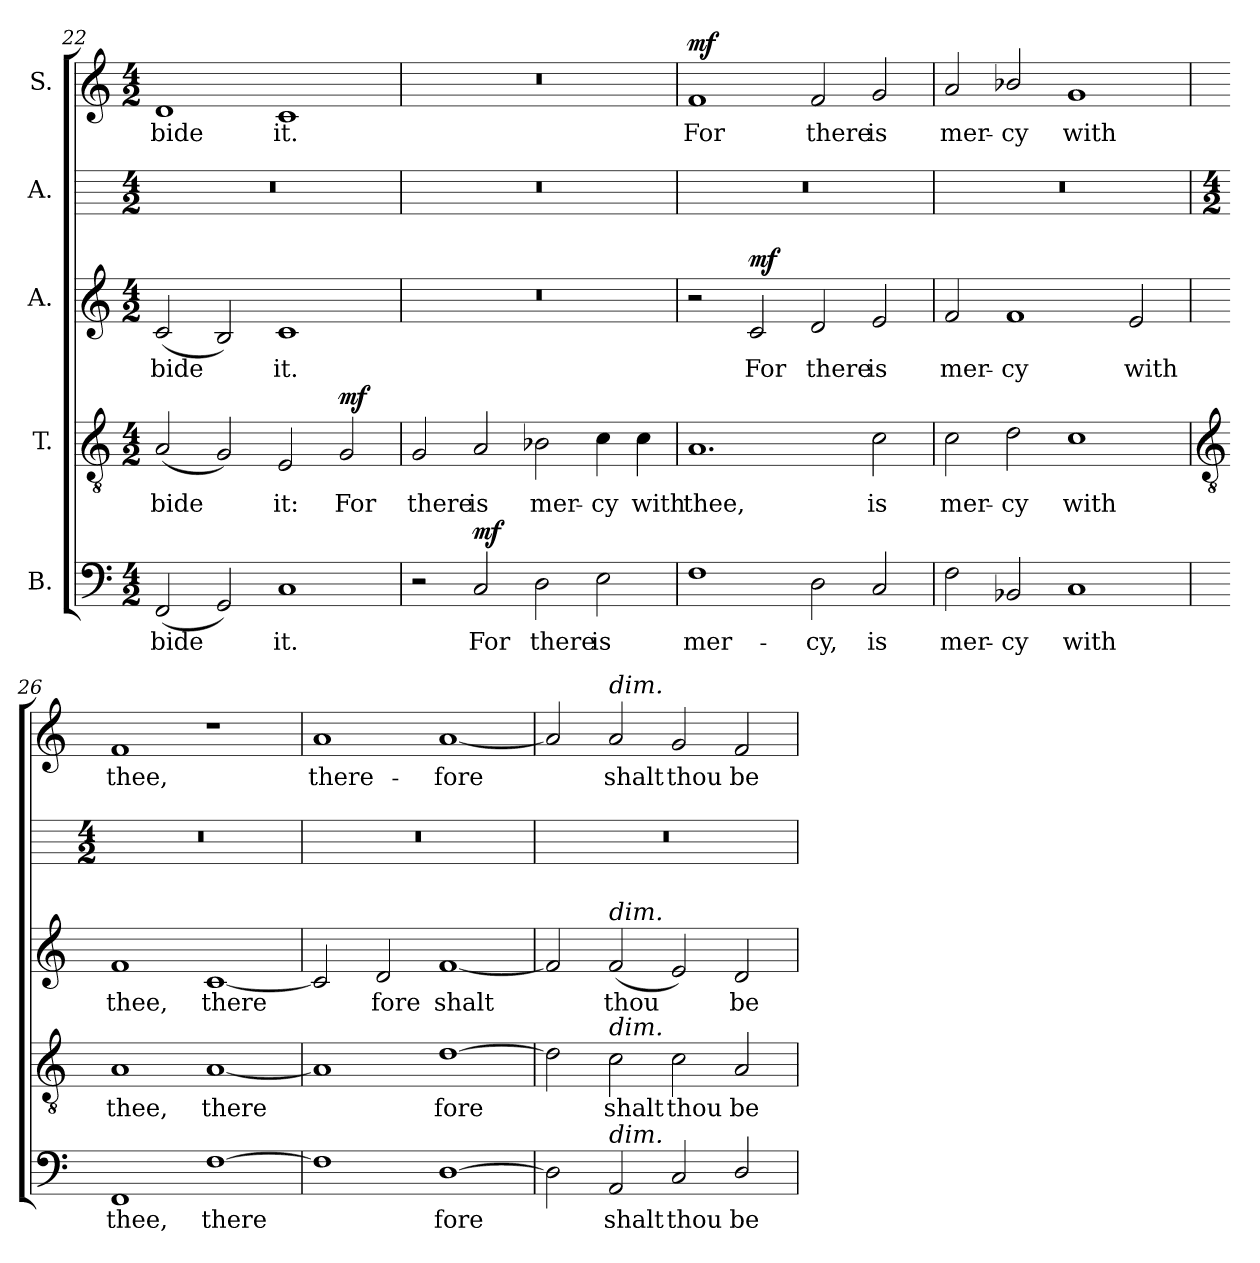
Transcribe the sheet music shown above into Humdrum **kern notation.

**kern	**text	**dynam	**kern	**text	**dynam	**kern	**text	**dynam	**kern	**kern	**text	**dynam
*part5	*part5	*part5	*part4	*part4	*part4	*part3	*part3	*part3	*part2	*part1	*part1	*part1
*staff5	*staff5	*staff5	*staff4	*staff4	*staff4	*staff3	*staff3	*staff3	*staff2	*staff1	*staff1	*staff1
*I"B.	*	*	*I"T.	*	*	*I"A.	*	*	*I"A.	*I"S.	*	*
*clefF4	*	*	*clefGv2	*	*	*clefG2	*	*	*	*clefG2	*	*
*k[]	*	*	*k[]	*	*	*k[]	*	*	*	*k[]	*	*
*C:	*	*	*C:	*	*	*C:	*	*	*	*C:	*	*
*M4/2	*	*	*M4/2	*	*	*M4/2	*	*	*M4/2	*M4/2	*	*
=22	=22	=22	=22	=22	=22	=22	=22	=22	=22	=22	=22	=22
!	!LO:LY:b	!	!	!LO:LY:b	!	!	!LO:LY:b	!	!	!	!LO:LY:b	!
(<2FF	-bide	.	(<2A	-bide	.	(<2c	-bide	.	0r	1d	-bide	.
2GG)	.	.	2G)	.	.	2B)	.	.	.	.	.	.
!	!LO:LY:b	!	!	!LO:LY:b	!	!	!LO:LY:b	!	!	!	!LO:LY:b	!
1C	it.	.	2E	it:	.	1c	it.	.	.	1c	it.	.
!	!	!	!	!LO:LY:b	!LO:DY:a	!	!	!	!	!	!	!
.	.	.	2G	For	mf	.	.	.	.	.	.	.
=23	=23	=23	=23	=23	=23	=23	=23	=23	=23	=23	=23	=23
!	!	!	!	!LO:LY:b	!	!	!	!	!	!	!	!
2r	.	.	2G	there	.	0r	.	.	0r	0r	.	.
!	!LO:LY:b	!LO:DY:a	!	!LO:LY:b	!	!	!	!	!	!	!	!
2C	For	mf	2A	is	.	.	.	.	.	.	.	.
!	!LO:LY:b	!	!	!LO:LY:b	!	!	!	!	!	!	!	!
2D	there	.	2B-X	mer-	.	.	.	.	.	.	.	.
!	!LO:LY:b	!	!	!LO:LY:b	!	!	!	!	!	!	!	!
2E	is	.	4c	-cy	.	.	.	.	.	.	.	.
!	!	!	!	!LO:LY:b	!	!	!	!	!	!	!	!
.	.	.	4c	with	.	.	.	.	.	.	.	.
=24	=24	=24	=24	=24	=24	=24	=24	=24	=24	=24	=24	=24
!	!LO:LY:b	!	!	!LO:LY:b	!	!	!	!	!	!	!LO:LY:b	!LO:DY:a
1F	mer-	.	1.A	thee,	.	2r	.	.	0r	1f	For	mf
!	!	!	!	!	!	!	!LO:LY:b	!LO:DY:a	!	!	!	!
.	.	.	.	.	.	2c	For	mf	.	.	.	.
!	!LO:LY:b	!	!	!	!	!	!LO:LY:b	!	!	!	!LO:LY:b	!
2D	-cy,	.	.	.	.	2d	there	.	.	2f	there	.
!	!LO:LY:b	!	!	!LO:LY:b	!	!	!LO:LY:b	!	!	!	!LO:LY:b	!
2C	is	.	2c	is	.	2e	is	.	.	2g	is	.
=25	=25	=25	=25	=25	=25	=25	=25	=25	=25	=25	=25	=25
!	!LO:LY:b	!	!	!LO:LY:b	!	!	!LO:LY:b	!	!	!	!LO:LY:b	!
2F	mer-	.	2c	mer-	.	2f	mer-	.	0r	2a	mer-	.
!	!LO:LY:b	!	!	!LO:LY:b	!	!	!LO:LY:b	!	!	!	!LO:LY:b	!
2BB-X	-cy	.	2d	-cy	.	1f	-cy	.	.	2b-X/	-cy	.
!	!LO:LY:b	!	!	!LO:LY:b	!	!	!	!	!	!	!LO:LY:b	!
1C	with	.	1c	with	.	.	.	.	.	1g	with	.
!	!	!	!	!	!	!	!LO:LY:b	!	!	!	!	!
.	.	.	.	.	.	2e	with	.	.	.	.	.
!!LO:LB:g=z
=26	=26	=26	=26	=26	=26	=26	=26	=26	=26	=26	=26	=26
*	*	*	*clefGv2	*	*	*	*	*	*	*	*	*
*	*	*	*	*	*	*	*	*	*M4/2	*	*	*
!	!LO:LY:b	!	!	!LO:LY:b	!	!	!LO:LY:b	!	!	!	!LO:LY:b	!
1FF	thee,	.	1A	thee,	.	1f	thee,	.	0r	1f	thee,	.
!	!LO:LY:b	!	!	!LO:LY:b	!	!	!LO:LY:b	!	!	!	!	!
[1F	there	.	[1A	there	.	[1c	there	.	.	1r	.	.
=27	=27	=27	=27	=27	=27	=27	=27	=27	=27	=27	=27	=27
!	!	!	!	!	!	!	!	!	!	!	!LO:LY:b	!
1F]	.	.	1A]	.	.	2c]	.	.	0r	1a	there-	.
!	!	!	!	!	!	!	!LO:LY:b	!	!	!	!	!
.	.	.	.	.	.	2d	fore	.	.	.	.	.
!	!LO:LY:b	!	!	!LO:LY:b	!	!	!LO:LY:b	!	!	!	!LO:LY:b	!
[1D	fore	.	[1d	fore	.	[1f	shalt	.	.	[1a	-fore	.
=28	=28	=28	=28	=28	=28	=28	=28	=28	=28	=28	=28	=28
2D]	.	.	2d]	.	.	2f]	.	.	0r	2a]	.	.
!	!	!	!	!	!	!	!	!	!	!LO:TX:a:i:t=dim.	!	!
!	!	!	!	!	!	!LO:TX:a:i:t=dim.	!	!	!	!	!	!
!	!	!	!LO:TX:a:i:t=dim.	!	!	!	!	!	!	!	!	!
!LO:TX:a:i:t=dim.	!	!	!	!	!	!	!	!	!	!	!	!
!	!LO:LY:b	!	!	!LO:LY:b	!	!	!LO:LY:b	!	!	!	!LO:LY:b	!
2AA	shalt	.	2c	shalt	.	(<2f	thou	.	.	2a	shalt	.
!	!LO:LY:b	!	!	!LO:LY:b	!	!	!	!	!	!	!LO:LY:b	!
2C	thou	.	2c	thou	.	2e)	.	.	.	2g	thou	.
!	!LO:LY:b	!	!	!LO:LY:b	!	!	!LO:LY:b	!	!	!	!LO:LY:b	!
2D/	be	.	2A	be	.	2d	be	.	.	2f	be	.
=	=	=	=	=	=	=	=	=	=	=	=	=
*-	*-	*-	*-	*-	*-	*-	*-	*-	*-	*-	*-	*-
